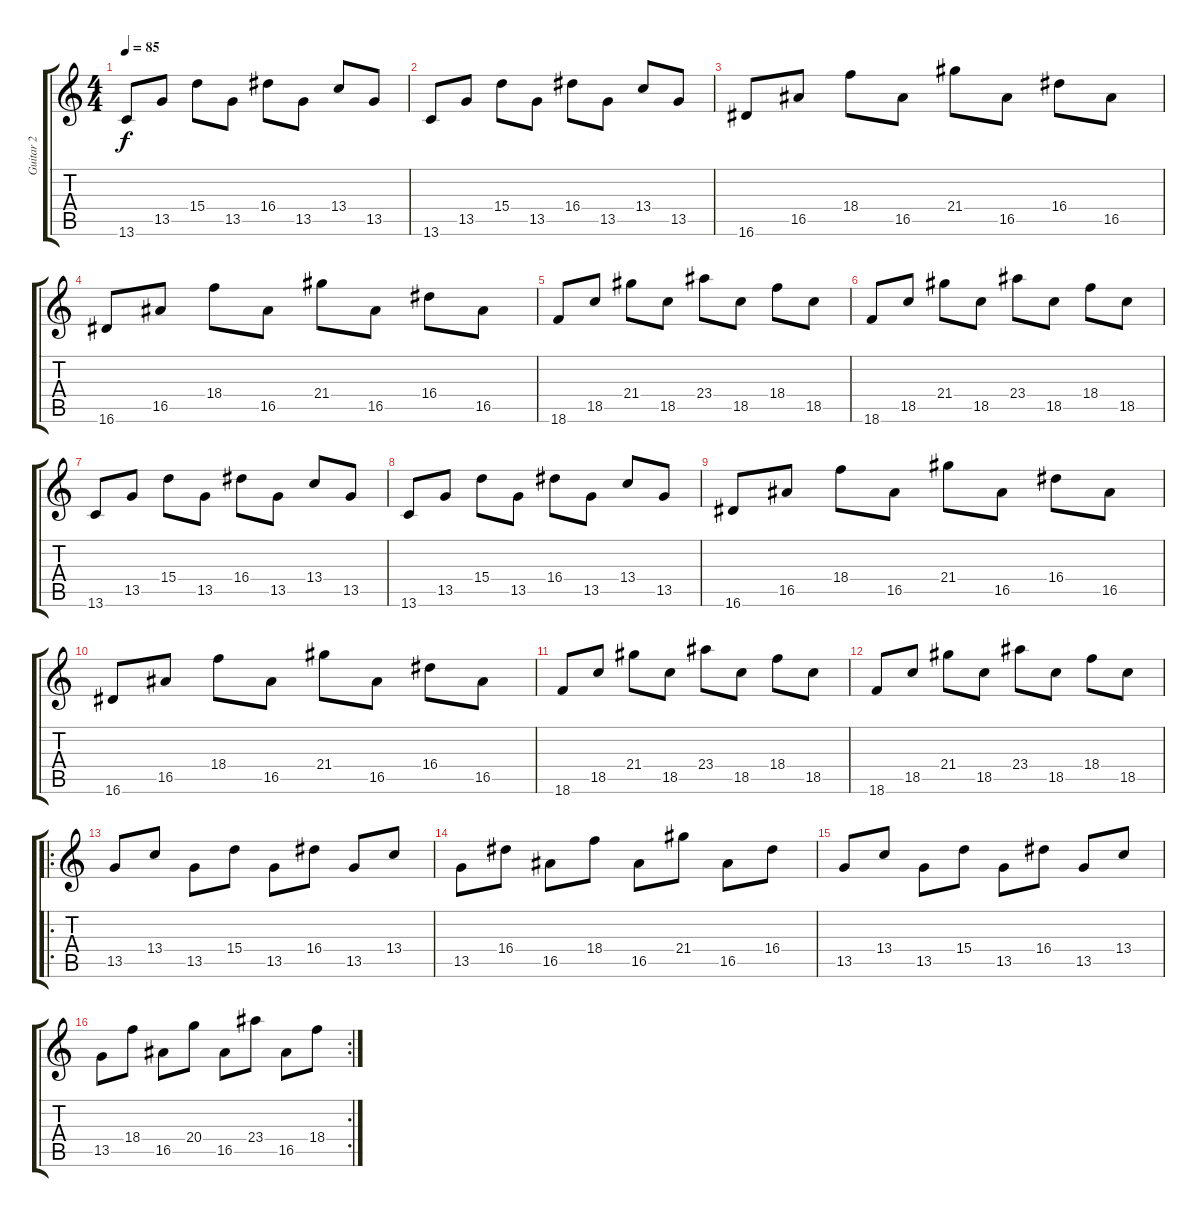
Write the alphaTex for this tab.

\track ("Guitar 2" "Guitar 2") {instrument banjo}
\staff {score tabs}
\tuning (Db4 Ab3 E3 B2 Gb2 B1) {hide}
\displaytranspose 12
\ts (4 4)
\tempo 85
\clef g2
\ks c
13.6.8{dy f} 13.5.8 15.4.8 13.5.8 16.4.8 13.5.8 13.4.8 13.5.8 |
13.6.8 13.5.8 15.4.8 13.5.8 16.4.8 13.5.8 13.4.8 13.5.8 |
16.6.8 16.5.8 18.4.8 16.5.8 21.4.8 16.5.8 16.4.8 16.5.8 |
16.6.8 16.5.8 18.4.8 16.5.8 21.4.8 16.5.8 16.4.8 16.5.8 |
18.6.8 18.5.8 21.4.8 18.5.8 23.4.8 18.5.8 18.4.8 18.5.8 |
18.6.8 18.5.8 21.4.8 18.5.8 23.4.8 18.5.8 18.4.8 18.5.8 |
13.6.8 13.5.8 15.4.8 13.5.8 16.4.8 13.5.8 13.4.8 13.5.8 |
13.6.8 13.5.8 15.4.8 13.5.8 16.4.8 13.5.8 13.4.8 13.5.8 |
16.6.8 16.5.8 18.4.8 16.5.8 21.4.8 16.5.8 16.4.8 16.5.8 |
16.6.8 16.5.8 18.4.8 16.5.8 21.4.8 16.5.8 16.4.8 16.5.8 |
18.6.8 18.5.8 21.4.8 18.5.8 23.4.8 18.5.8 18.4.8 18.5.8 |
18.6.8 18.5.8 21.4.8 18.5.8 23.4.8 18.5.8 18.4.8 18.5.8 |
\ro
13.5.8 13.4.8 13.5.8 15.4.8 13.5.8 16.4.8 13.5.8 13.4.8 |
13.5.8 16.4.8 16.5.8 18.4.8 16.5.8 21.4.8 16.5.8 16.4.8 |
13.5.8 13.4.8 13.5.8 15.4.8 13.5.8 16.4.8 13.5.8 13.4.8 |
\rc 2
13.5.8 18.4.8 16.5.8 20.4.8 16.5.8 23.4.8 16.5.8 18.4.8
